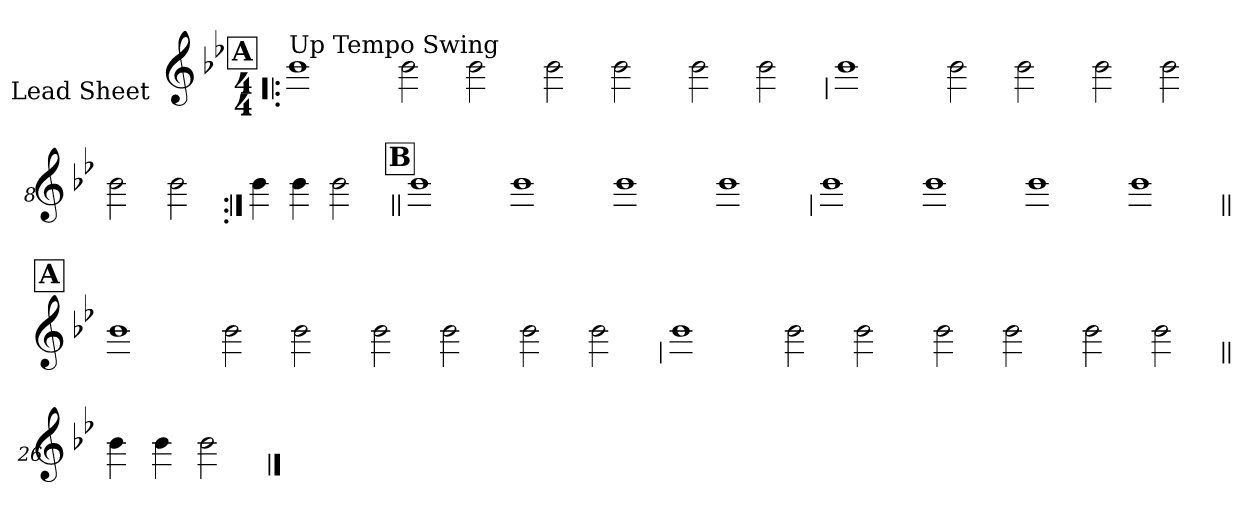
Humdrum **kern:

**kern
*part1
*staff1
*I"Lead Sheet
*stria0
*clefG2
*k[b-e-]
*B-:
*M4/4
!!LO:REH:place=s1:a:t=A
=1!|:
!LO:TX:a:t=Up Tempo Swing
1b-
=2-
2b-
2b-
=3-
2b-
2b-
=4-
2b-
2b-
!!LO:LB:g=z
=5
1b-
=6-
2b-
2b-
=7-
2b-
2b-
=8-
2b-
2b-
!!LO:LB:g=z
=9:|!
4b-
4b-
2b-
!!LO:LB:g=z
!!LO:REH:place=s1:a:t=B
=10||
1b-
=11-
1b-
=12-
1b-
=13-
1b-
!!LO:LB:g=z
=14
1b-
=15-
1b-
=16-
1b-
=17-
1b-
!!LO:LB:g=z
!!LO:REH:place=s1:a:t=A
=18||
1b-
=19-
2b-
2b-
=20-
2b-
2b-
=21-
2b-
2b-
!!LO:LB:g=z
=22
1b-
=23-
2b-
2b-
=24-
2b-
2b-
=25-
2b-
2b-
!!LO:LB:g=z
=26||
4b-
4b-
2b-
==
*-
